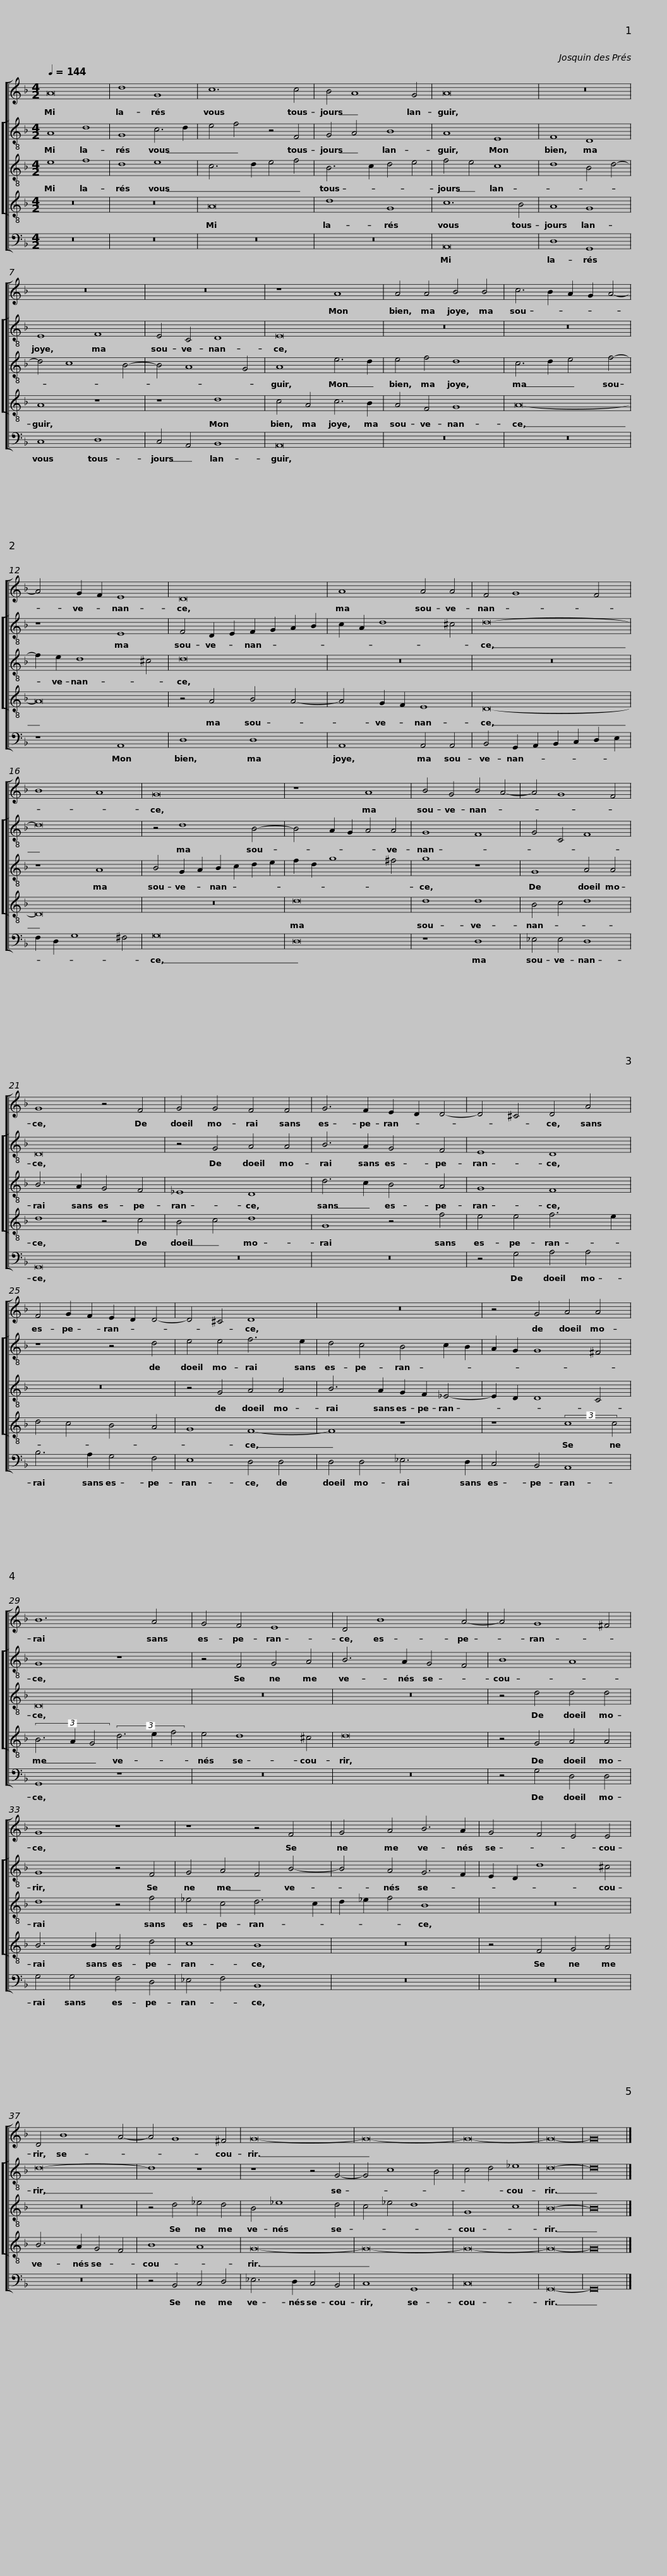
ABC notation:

X:1
%%score [ 1 [ 2 3 4 ] 5 ]
L:1/8
Q:1/4=144
M:4/2
I:linebreak $
K:F
V:1 treble
V:2 treble-8
V:3 treble-8
V:4 treble-8
V:5 bass
V:1
 A16 | d8 G8 | c12 c4 | B4 A8 G4 | A16 | %5
 z16 |$ z16 | z16 | z8 A8 | A4 A4 B4 B4 | %10
 c6 B2 A2 G2 A4- | A4 G2 F2 E8 |$ D16 | A8 A4 A4 | F4 G8 F4 | %15
 B8 A8 | G16 |$ z8 A8 |$ B4 G4 B4 A4- | A4 G8 F4 | %20
 G8 z4 F4 | G4 G4 F4 F4 | G6 F2 E2 D2 D4- | D4 ^C4 D4 A4 |$ F4 G2 F2 E2 D2 D4- | %25
 D4 ^C4 D8 | z16 | z4 G4 A4 A4 | B12 A4 |$ G4 F4 E8 |$ %30
 D4 B8 A4- | A4 G8 ^F4 | G8 z8 | z8 z4 F4 | G4 A4 B6 A2 | %35
 G4 F4 E4 E4 |$ D4 B8 A4- | A4 G8 ^F4 | G16- | G16- | %40
 G16- | G16- | G16 |] %43
V:2
 A8 d8 | G8 c6 d2 | e4 f4 z4 F4 | G4 A4 B8 | A8 E8 | %5
 F8 D8 |$ E8 F8 | E4 C4 D8 | E16 | z16 | %10
 z16 | z8 E8 |$ F4 D2 E2 F2 G2 A2 B2 | c2 A2 d8 ^c4 | d16- | %15
 d16 | z4 d8 B4- |$ B4 A2 G2 A4 A4 |$ G8 F8 | G4 C4 F8 | %20
 D16 | z4 G4 A4 A4 | B6 A2 G4 F4 | E8 D8 |$ z8 z4 d4 | %25
 e4 e4 f6 e2 | d4 c4 B4 c2 B2 | A2 G2 G8 ^F4 | G8 z8 |$ z4 F4 G4 A4 |$ %30
 B6 A2 G4 F4 | B8 A8 | G8 z4 F4 | G4 A4 F4 B4- | B4 A4 G6 F2 | %35
 E2 D2 d8 ^c4 |$ d16- | d8 z8 | z8 z4 G4- | G4 c8 B4 | %40
 c4 d4 _e8 | d16- | d16 |] %43
V:3
 e8 f8 | d8 e8 | c6 d2 e4 f4 | B6 c2 d4 e4 | f4 e4 c8 | %5
 d8 B4 d4- |$ d4 c8 B4- | B4 A8 G4 | A8 e6 d2 | e4 f4 d8 | %10
 c6 d2 e4 f4- | f2 e2 d8 ^c4 |$ d16 | z16 | z16 | %15
 z8 A8 | B4 G2 A2 B2 c2 d2 e2 |$ f2 d2 g8 ^f4 |$ g8 z8 | G8 A4 A4 | %20
 B6 A2 G4 F4 | _E8 D8 | d6 c2 B4 A4 | G8 F8 |$ z16 | %25
 z4 G4 A4 A4 | B6 A2 G2 F2 _E4- | E2 D2 D8 C4 | D16 |$ z16 |$ %30
 z16 | z4 d4 d4 d4 | d8 z4 f4 | _e4 c4 d6 c2 | d2 _e2 f4 B8 | %35
 z16 |$ z16 | z4 d4 _e4 d4 | B4 _e8 d4 | c4 _e4 d8 | %40
 G8 c8 | B16- | B16 |] %43
V:4
 z16 | z16 | A16 | d8 G8 | c12 B4 | %5
 A8 G8 |$ A8 z8 | z8 d8 | c4 A4 c6 B2 | A4 F4 G8 | %10
 A16- | A16 |$ z4 A4 B4 A4- | A4 G2 F2 E8 | D16- | %15
 D16 | z16 |$ d16 |$ d8 d8 | B4 c4 d8 | %20
 d8 z4 c4 | B4 c4 d8 | G8 z4 f4 | e4 e4 f6 e2 |$ d4 c4 B4 A4 | %25
 G8 F8- | F8 z8 | z8 (3:2:2c8 c4 | (3B6 A2 G4 (3d6 e2 f4 |$ e4 d8 ^c4 |$ %30
 d16 | z4 G4 A4 A4 | B6 B2 A4 d4 | c8 B8 | z16 | %35
 z4 F4 G4 A4 |$ B6 A2 G4 F4 | B8 A8 | G16- | G16- | %40
 G16- | G16- | G16 |] %43
V:5
 z16 | z16 | z16 | z16 | A,,16 | %5
 D,8 G,,8 |$ C,8 D,8 | C,4 A,,4 B,,8 | A,,16 | z16 | %10
 z16 | z8 A,,8 |$ D,8 D,8 | A,,8 A,,4 A,,4 | B,,4 G,,2 A,,2 B,,2 C,2 D,2 E,2 | %15
 F,2 D,2 G,8 ^F,4 | G,16 |$ D,16 |$ z8 D,8 | _E,4 E,4 D,8 | %20
 G,,16 | z16 | z16 | z4 G,4 A,4 A,4 |$ B,6 A,2 G,4 F,4 | %25
 E,8 D,4 D,4 | D,4 D,4 _E,6 D,2 | C,4 B,,4 A,,8 | G,,8 z8 |$ z16 |$ %30
 z16 | z4 G,4 D,4 D,4 | G,4 G,4 F,4 D,4 | _E,4 F,4 B,,8 | z16 | %35
 z16 |$ z16 | z4 B,,4 C,4 D,4 | _E,6 D,2 C,4 B,,4 | C,8 G,,8 | %40
 C,16 | G,,16- | G,,16 |] %43
